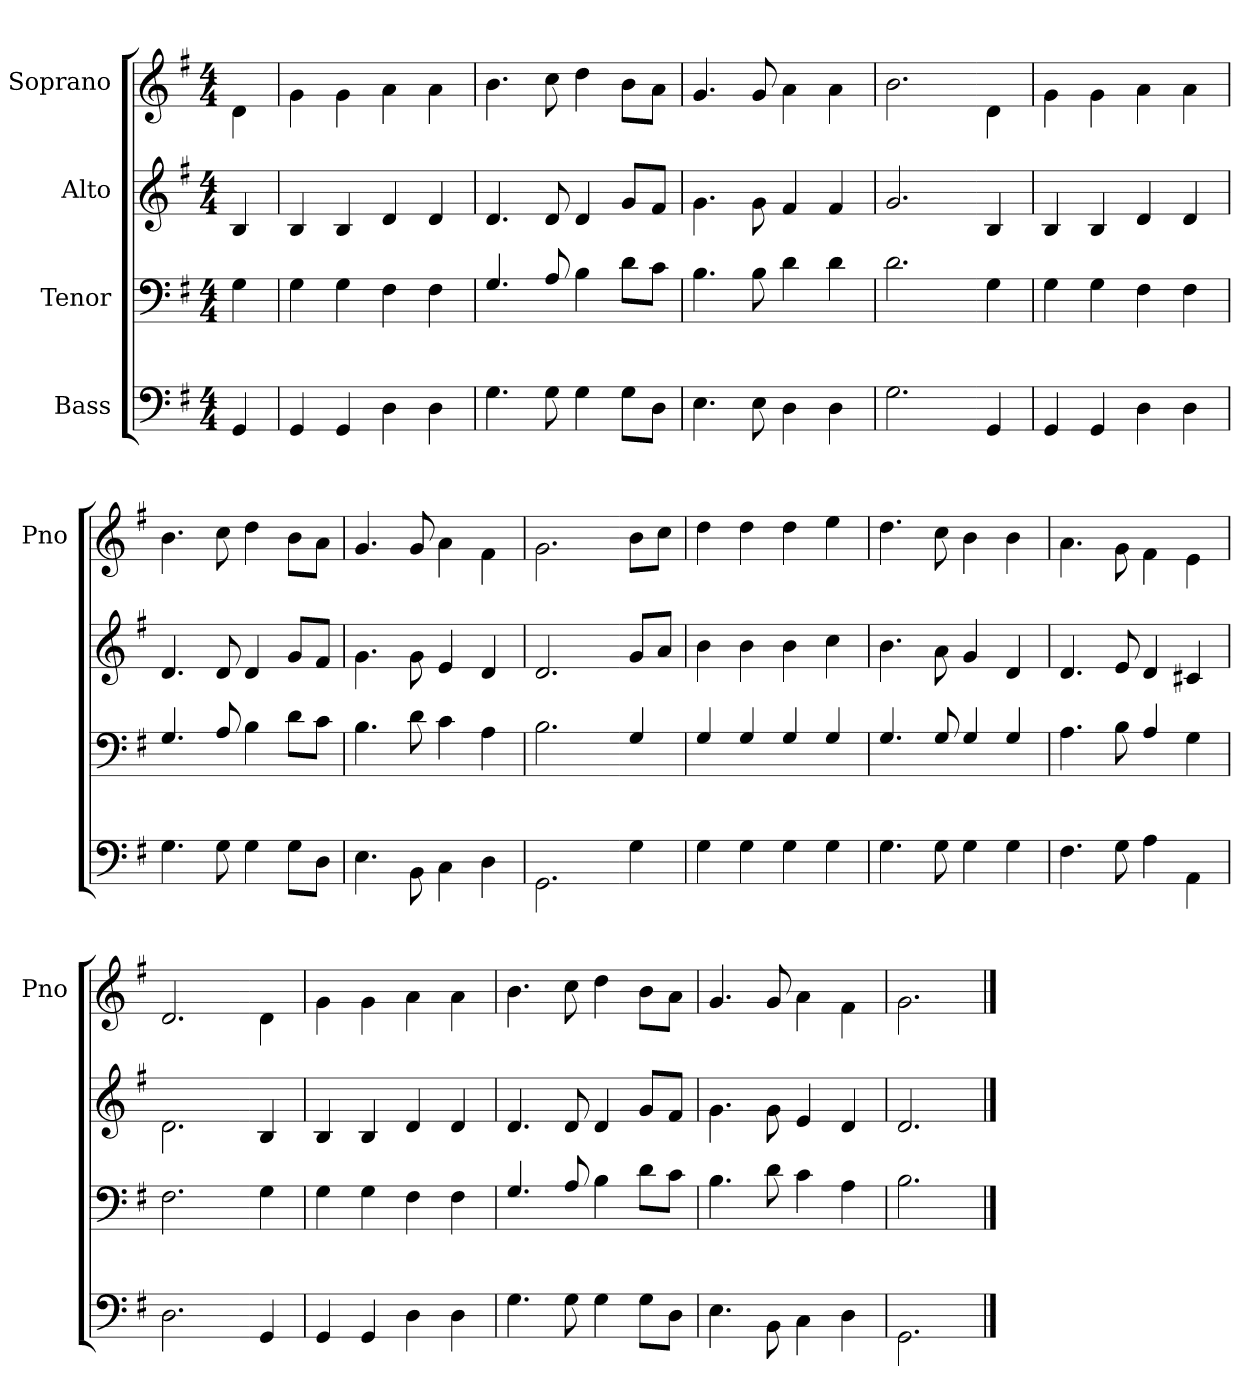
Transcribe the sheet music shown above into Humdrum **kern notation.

**kern	**kern	**kern	**kern
*part4	*part3	*part2	*part1
*staff4	*staff3	*staff2	*staff1
*I"Bass	*I"Tenor	*I"Alto	*I"Soprano
*	*	*	*I'Pno
*clefF4	*clefF4	*clefG2	*clefG2
*k[f#]	*k[f#]	*k[f#]	*k[f#]
*G:	*G:	*G:	*G:
*M4/4	*M4/4	*M4/4	*M4/4
=	=	=	=
4GG/	4G\	4B/	4d\
=	=	=	=
4GG/	4G\	4B/	4g\
4GG/	4G\	4B/	4g\
4D\	4F#\	4d/	4a\
4D\	4F#\	4d/	4a\
=	=	=	=
4.G\	4.G/	4.d/	4.b\
8G\	8A/	8d/	8cc\
4G\	4B\	4d/	4dd\
8G\L	8d\L	8g/L	8b\L
8D\J	8c\J	8f#/J	8a\J
=	=	=	=
4.E\	4.B\	4.g\	4.g/
8E\	8B\	8g\	8g/
4D\	4d\	4f#/	4a\
4D\	4d\	4f#/	4a\
=	=	=	=
2.G\	2.d\	2.g/	2.b\
=-	=-	=-	=-
4GG/	4G\	4B/	4d\
=	=	=	=
4GG/	4G\	4B/	4g\
4GG/	4G\	4B/	4g\
4D\	4F#\	4d/	4a\
4D\	4F#\	4d/	4a\
=	=	=	=
4.G\	4.G/	4.d/	4.b\
8G\	8A/	8d/	8cc\
4G\	4B\	4d/	4dd\
8G\L	8d\L	8g/L	8b\L
8D\J	8c\J	8f#/J	8a\J
=	=	=	=
4.E\	4.B\	4.g\	4.g/
8BB\	8d\	8g\	8g/
4C\	4c\	4e/	4a\
4D\	4A\	4d/	4f#\
=	=	=	=
2.GG\	2.B\	2.d/	2.g\
=-	=-	=-	=-
4G\	4G/	8g/L	8b\L
.	.	8a/J	8cc\J
=	=	=	=
4G\	4G/	4b\	4dd\
4G\	4G/	4b\	4dd\
4G\	4G/	4b\	4dd\
4G\	4G/	4cc\	4ee\
=	=	=	=
4.G\	4.G/	4.b\	4.dd\
8G\	8G/	8a\	8cc\
4G\	4G/	4g/	4b\
4G\	4G/	4d/	4b\
=	=	=	=
4.F#\	4.A\	4.d/	4.a\
8G\	8B\	8e/	8g\
4A\	4A/	4d/	4f#\
4AA\	4G\	4c#X/	4e\
=	=	=	=
2.D\	2.F#\	2.d\	2.d/
=-	=-	=-	=-
4GG/	4G\	4B/	4d\
=	=	=	=
4GG/	4G\	4B/	4g\
4GG/	4G\	4B/	4g\
4D\	4F#\	4d/	4a\
4D\	4F#\	4d/	4a\
=	=	=	=
4.G\	4.G/	4.d/	4.b\
8G\	8A/	8d/	8cc\
4G\	4B\	4d/	4dd\
8G\L	8d\L	8g/L	8b\L
8D\J	8c\J	8f#/J	8a\J
=	=	=	=
4.E\	4.B\	4.g\	4.g/
8BB\	8d\	8g\	8g/
4C\	4c\	4e/	4a\
4D\	4A\	4d/	4f#\
=	=	=	=
2.GG\	2.B\	2.d/	2.g\
==	==	==	==
*-	*-	*-	*-
